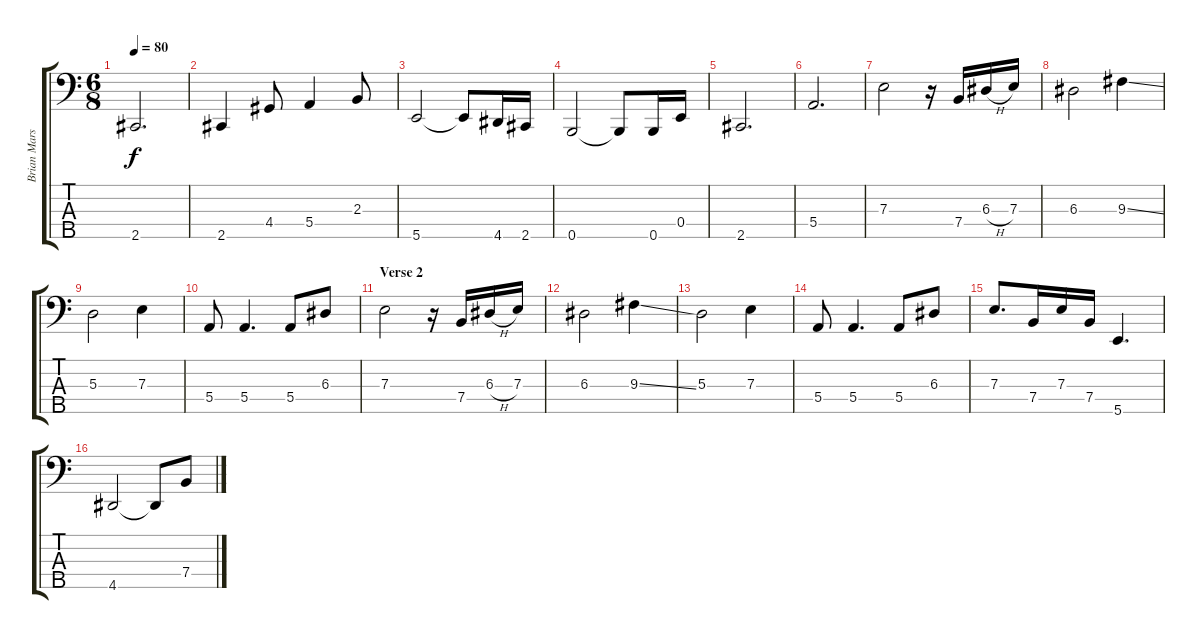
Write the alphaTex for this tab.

\track ("Brian Marshall - Bass" "Brian Mars") {instrument electricbassfinger}
\staff {score tabs}
\tuning (G2 D2 A1 E1 B0) {hide}
\ts (6 8)
\tempo 80
\clef f4
\ks c
2.5.2{d dy f} |
2.5.4 4.4.8 5.4.4 2.3.8 |
5.5.2 5.5{t}.8 4.5.16 2.5.16 |
0.5.2 0.5{t}.8 0.5.16 0.4.16 |
2.5.2{d} |
5.4.2{d} |
7.3.2 r.16 7.4.16 6.3{h}.16 7.3.16 |
6.3.2 9.3{ss}.4 |
5.3.2 7.3.4 |
5.4.8 5.4.4{d} 5.4.8 6.3.8 |
\section ("" "Verse 2")
7.3.2 r.16 7.4.16 6.3{h}.16 7.3.16 |
6.3.2 9.3{ss}.4 |
5.3.2 7.3.4 |
5.4.8 5.4.4{d} 5.4.8 6.3.8 |
7.3.8{d} 7.4.16 7.3.16 7.4.16 5.5.4{d} |
4.5.2 4.5{t}.8 7.4.8
